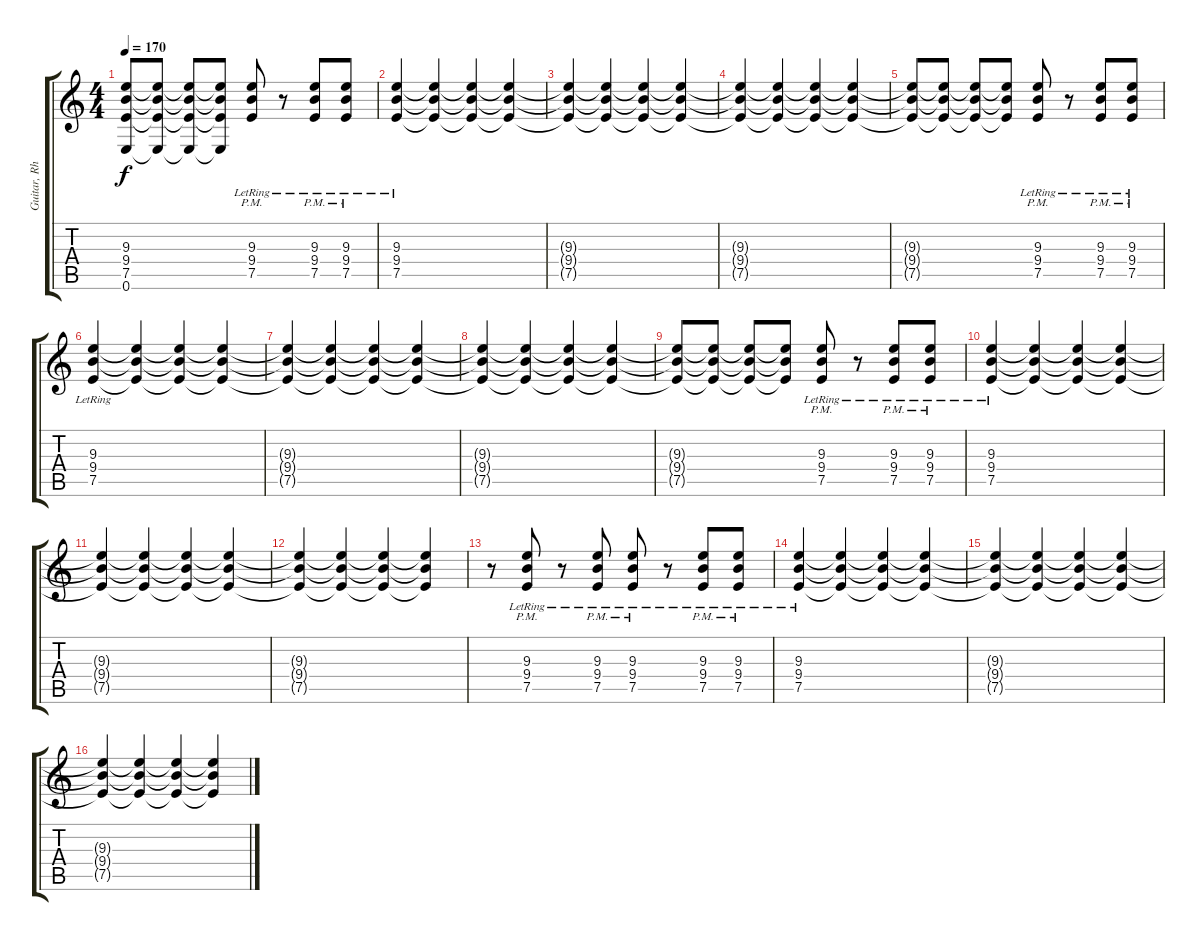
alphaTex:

\track ("Guitar, Rhythm" "Guitar, Rh") {instrument overdrivenguitar}
\staff {score tabs}
\tuning (E4 B3 G3 D3 A2 E2) {hide}
\ts (4 4)
\tempo 170
\clef g2
\ks c
(9.3{t} 9.4{t} 7.5{t} 0.6{t}).8{dy f} (9.3{t} 9.4{t} 7.5{t} 0.6{t}).8 (9.3{t} 9.4{t} 7.5{t} 0.6{t}).8 (9.3{t} 9.4{t} 7.5{t} 0.6{t}).8 (9.3{pm lr} 9.4{pm lr} 7.5{pm lr}).8 r.8 (9.3{pm lr} 9.4{pm lr} 7.5{pm lr}).8 (9.3{pm lr} 9.4{pm lr} 7.5{pm lr}).8 |
(9.3{lr} 9.4{lr} 7.5{lr}).4 (9.3{t} 9.4{t} 7.5{t}).4 (9.3{t} 9.4{t} 7.5{t}).4 (9.3{t} 9.4{t} 7.5{t}).4 |
(9.3{t} 9.4{t} 7.5{t}).4 (9.3{t} 9.4{t} 7.5{t}).4 (9.3{t} 9.4{t} 7.5{t}).4 (9.3{t} 9.4{t} 7.5{t}).4 |
(9.3{t} 9.4{t} 7.5{t}).4 (9.3{t} 9.4{t} 7.5{t}).4 (9.3{t} 9.4{t} 7.5{t}).4 (9.3{t} 9.4{t} 7.5{t}).4 |
(9.3{t} 9.4{t} 7.5{t}).8 (9.3{t} 9.4{t} 7.5{t}).8 (9.3{t} 9.4{t} 7.5{t}).8 (9.3{t} 9.4{t} 7.5{t}).8 (9.3{pm lr} 9.4{pm lr} 7.5{pm lr}).8 r.8 (9.3{pm lr} 9.4{pm lr} 7.5{pm lr}).8 (9.3{pm lr} 9.4{pm lr} 7.5{pm lr}).8 |
(9.3{lr} 9.4{lr} 7.5{lr}).4 (9.3{t} 9.4{t} 7.5{t}).4 (9.3{t} 9.4{t} 7.5{t}).4 (9.3{t} 9.4{t} 7.5{t}).4 |
(9.3{t} 9.4{t} 7.5{t}).4 (9.3{t} 9.4{t} 7.5{t}).4 (9.3{t} 9.4{t} 7.5{t}).4 (9.3{t} 9.4{t} 7.5{t}).4 |
(9.3{t} 9.4{t} 7.5{t}).4 (9.3{t} 9.4{t} 7.5{t}).4 (9.3{t} 9.4{t} 7.5{t}).4 (9.3{t} 9.4{t} 7.5{t}).4 |
(9.3{t} 9.4{t} 7.5{t}).8 (9.3{t} 9.4{t} 7.5{t}).8 (9.3{t} 9.4{t} 7.5{t}).8 (9.3{t} 9.4{t} 7.5{t}).8 (9.3{pm lr} 9.4{pm lr} 7.5{pm lr}).8 r.8 (9.3{pm lr} 9.4{pm lr} 7.5{pm lr}).8 (9.3{pm lr} 9.4{pm lr} 7.5{pm lr}).8 |
(9.3{lr} 9.4{lr} 7.5{lr}).4 (9.3{t} 9.4{t} 7.5{t}).4 (9.3{t} 9.4{t} 7.5{t}).4 (9.3{t} 9.4{t} 7.5{t}).4 |
(9.3{t} 9.4{t} 7.5{t}).4 (9.3{t} 9.4{t} 7.5{t}).4 (9.3{t} 9.4{t} 7.5{t}).4 (9.3{t} 9.4{t} 7.5{t}).4 |
(9.3{t} 9.4{t} 7.5{t}).4 (9.3{t} 9.4{t} 7.5{t}).4 (9.3{t} 9.4{t} 7.5{t}).4 (9.3{t} 9.4{t} 7.5{t}).4 |
r.8 (9.3{pm lr} 9.4{pm lr} 7.5{pm lr}).8 r.8 (9.3{pm lr} 9.4{pm lr} 7.5{pm lr}).8 (9.3{pm lr} 9.4{pm lr} 7.5{pm lr}).8 r.8 (9.3{pm lr} 9.4{pm lr} 7.5{pm lr}).8 (9.3{pm lr} 9.4{pm lr} 7.5{pm lr}).8 |
(9.3{lr} 9.4{lr} 7.5{lr}).4 (9.3{t} 9.4{t} 7.5{t}).4 (9.3{t} 9.4{t} 7.5{t}).4 (9.3{t} 9.4{t} 7.5{t}).4 |
(9.3{t} 9.4{t} 7.5{t}).4 (9.3{t} 9.4{t} 7.5{t}).4 (9.3{t} 9.4{t} 7.5{t}).4 (9.3{t} 9.4{t} 7.5{t}).4 |
(9.3{t} 9.4{t} 7.5{t}).4 (9.3{t} 9.4{t} 7.5{t}).4 (9.3{t} 9.4{t} 7.5{t}).4 (9.3{t} 9.4{t} 7.5{t}).4
